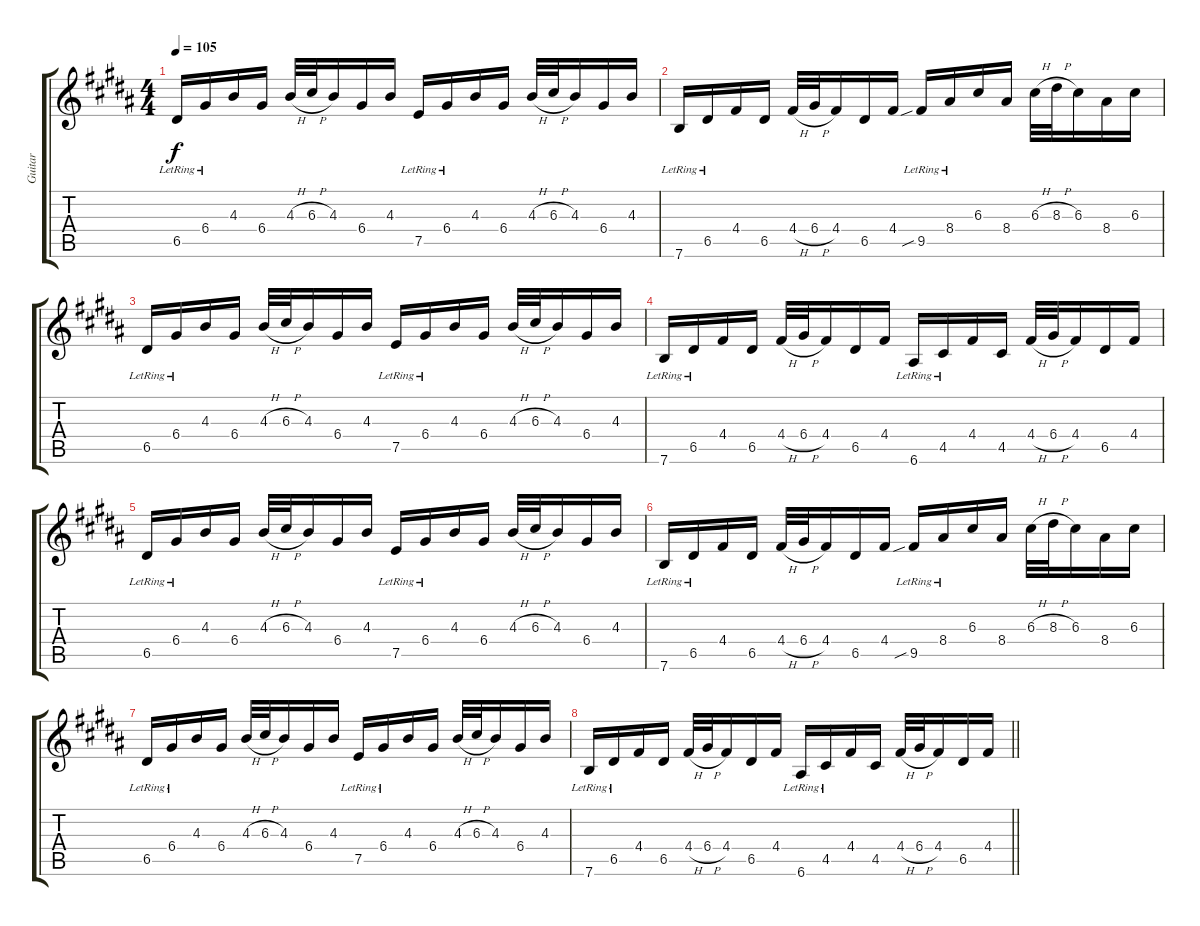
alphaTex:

\track ("Guitar" "Guitar") {instrument electricguitarclean}
\staff {score tabs}
\tuning (E4 B3 G3 D3 A2 E2) {hide}
\ts (4 4)
\tempo 105
\clef g2
\ks b
6.5{lr}.16{dy f} 6.4{lr}.16 4.3.16 6.4.16 4.3{h}.32 6.3{h}.32 4.3.16 6.4.16 4.3.16 7.5{lr}.16 6.4{lr}.16 4.3.16 6.4.16 4.3{h}.32 6.3{h}.32 4.3.16 6.4.16 4.3.16 |
7.6{lr}.16 6.5{lr}.16 4.4.16 6.5.16 4.4{h}.32 6.4{h}.32 4.4.16 6.5.16 4.4.16 9.5{sib lr}.16 8.4{lr}.16 6.3.16 8.4.16 6.3{h}.32 8.3{h}.32 6.3.16 8.4.16 6.3.16 |
6.5{lr}.16 6.4{lr}.16 4.3.16 6.4.16 4.3{h}.32 6.3{h}.32 4.3.16 6.4.16 4.3.16 7.5{lr}.16 6.4{lr}.16 4.3.16 6.4.16 4.3{h}.32 6.3{h}.32 4.3.16 6.4.16 4.3.16 |
7.6{lr}.16 6.5{lr}.16 4.4.16 6.5.16 4.4{h}.32 6.4{h}.32 4.4.16 6.5.16 4.4.16 6.6{lr}.16 4.5{lr}.16 4.4.16 4.5.16 4.4{h}.32 6.4{h}.32 4.4.16 6.5.16 4.4.16 |
6.5{lr}.16 6.4{lr}.16 4.3.16 6.4.16 4.3{h}.32 6.3{h}.32 4.3.16 6.4.16 4.3.16 7.5{lr}.16 6.4{lr}.16 4.3.16 6.4.16 4.3{h}.32 6.3{h}.32 4.3.16 6.4.16 4.3.16 |
7.6{lr}.16 6.5{lr}.16 4.4.16 6.5.16 4.4{h}.32 6.4{h}.32 4.4.16 6.5.16 4.4.16 9.5{sib lr}.16 8.4{lr}.16 6.3.16 8.4.16 6.3{h}.32 8.3{h}.32 6.3.16 8.4.16 6.3.16 |
6.5{lr}.16 6.4{lr}.16 4.3.16 6.4.16 4.3{h}.32 6.3{h}.32 4.3.16 6.4.16 4.3.16 7.5{lr}.16 6.4{lr}.16 4.3.16 6.4.16 4.3{h}.32 6.3{h}.32 4.3.16 6.4.16 4.3.16 |
\barLineRight lightlight
7.6{lr}.16 6.5{lr}.16 4.4.16 6.5.16 4.4{h}.32 6.4{h}.32 4.4.16 6.5.16 4.4.16 6.6{lr}.16 4.5{lr}.16 4.4.16 4.5.16 4.4{h}.32 6.4{h}.32 4.4.16 6.5.16 4.4.16
